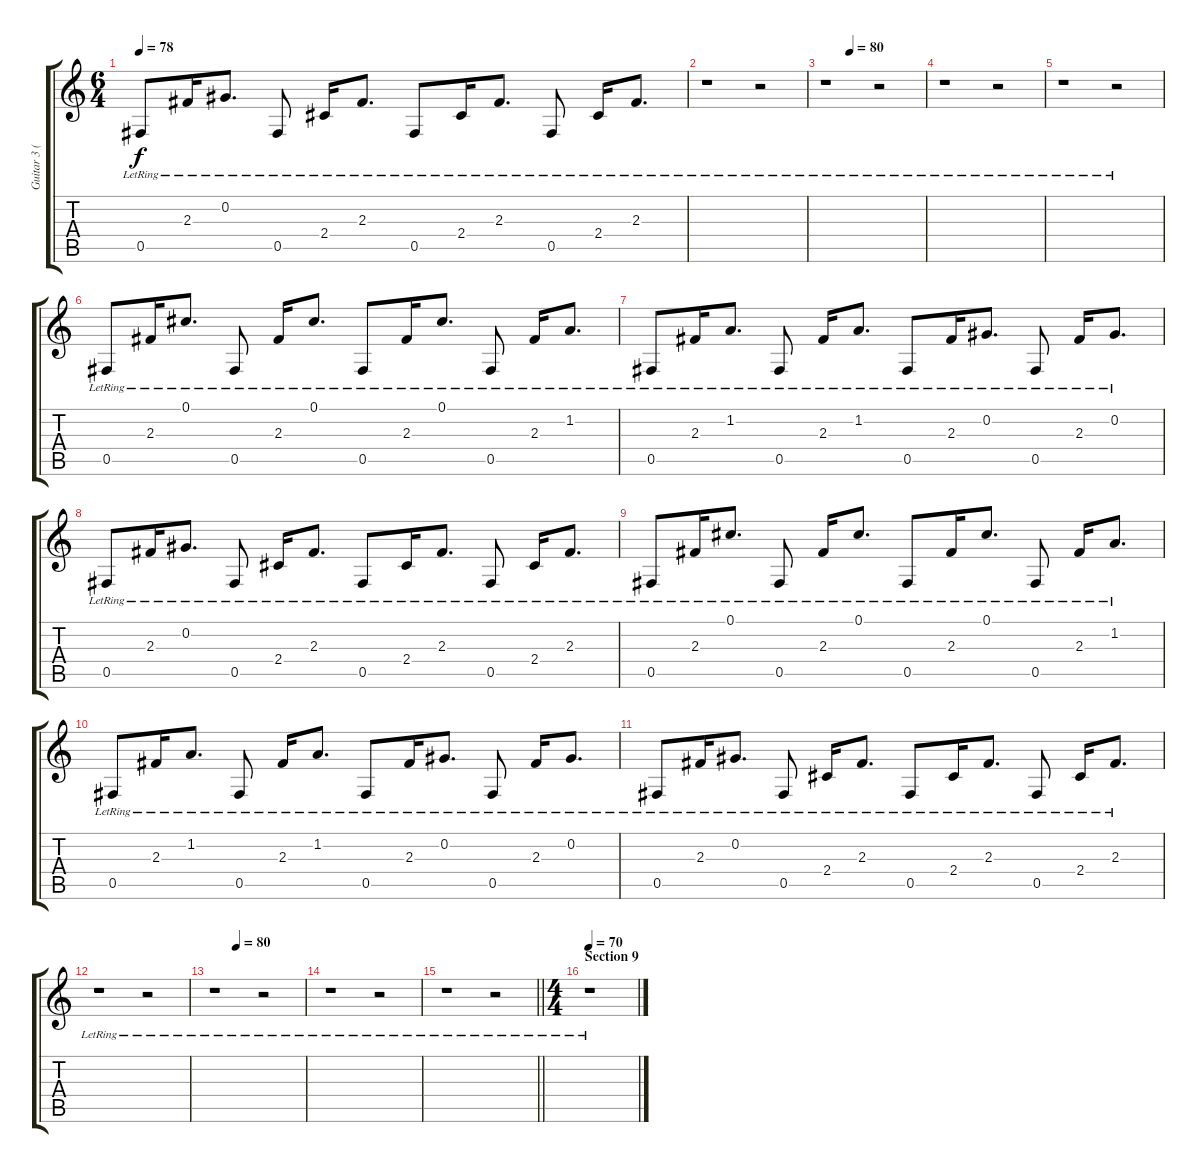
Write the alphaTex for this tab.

\track ("Guitar 3 (Clean)" "Guitar 3 (") {instrument electricguitarclean}
\staff {score tabs}
\tuning (Db4 Ab3 E3 B2 Gb2 Db2) {hide}
\ts (6 4)
\tempo 78
\clef g2
\ks c
0.5{lr}.8{dy f} 2.3{lr}.16 0.2{lr}.8{d} 0.5{lr}.8 2.4{lr}.16 2.3{lr}.8{d} 0.5{lr}.8 2.4{lr}.16 2.3{lr}.8{d} 0.5{lr}.8 2.4{lr}.16 2.3{lr}.8{d} |
r.1 r.2 |
\tempo (80 0.25)
r.1 r.2 |
r.1 r.2 |
r.1 r.2 |
0.5{lr}.8 2.3{lr}.16 0.1{lr}.8{d} 0.5{lr}.8 2.3{lr}.16 0.1{lr}.8{d} 0.5{lr}.8 2.3{lr}.16 0.1{lr}.8{d} 0.5{lr}.8 2.3{lr}.16 1.2{lr}.8{d} |
0.5{lr}.8 2.3{lr}.16 1.2{lr}.8{d} 0.5{lr}.8 2.3{lr}.16 1.2{lr}.8{d} 0.5{lr}.8 2.3{lr}.16 0.2{lr}.8{d} 0.5{lr}.8 2.3{lr}.16 0.2{lr}.8{d} |
0.5{lr}.8 2.3{lr}.16 0.2{lr}.8{d} 0.5{lr}.8 2.4{lr}.16 2.3{lr}.8{d} 0.5{lr}.8 2.4{lr}.16 2.3{lr}.8{d} 0.5{lr}.8 2.4{lr}.16 2.3{lr}.8{d} |
0.5{lr}.8 2.3{lr}.16 0.1{lr}.8{d} 0.5{lr}.8 2.3{lr}.16 0.1{lr}.8{d} 0.5{lr}.8 2.3{lr}.16 0.1{lr}.8{d} 0.5{lr}.8 2.3{lr}.16 1.2{lr}.8{d} |
0.5{lr}.8 2.3{lr}.16 1.2{lr}.8{d} 0.5{lr}.8 2.3{lr}.16 1.2{lr}.8{d} 0.5{lr}.8 2.3{lr}.16 0.2{lr}.8{d} 0.5{lr}.8 2.3{lr}.16 0.2{lr}.8{d} |
0.5{lr}.8 2.3{lr}.16 0.2{lr}.8{d} 0.5{lr}.8 2.4{lr}.16 2.3{lr}.8{d} 0.5{lr}.8 2.4{lr}.16 2.3{lr}.8{d} 0.5{lr}.8 2.4{lr}.16 2.3{lr}.8{d} |
r.1 r.2 |
\tempo (80 0.25)
r.1 r.2 |
r.1 r.2 |
\barLineRight lightlight
r.1 r.2 |
\ts (4 4)
\section ("" "Section 9")
\tempo 70
r.1
